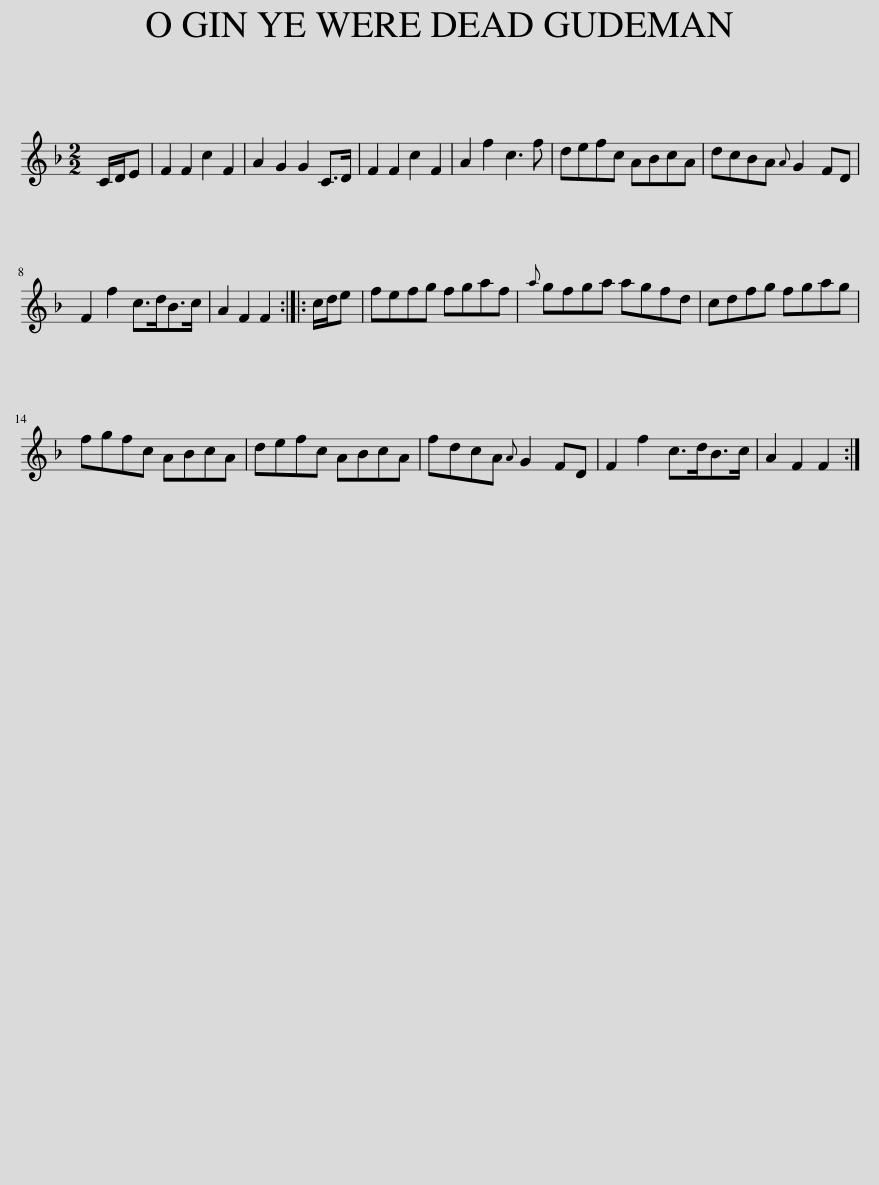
X:1
L:1/8
M:2/2
I:linebreak $
K:F
V:1 treble
V:1
 C/D/E | F2 F2 c2 F2 | A2 G2 G2 C>D | F2 F2 c2 F2 | A2 f2 c3 f | %5
 defc ABcA | dcBA{A} G2 FD |$ F2 f2 c>dB>c | A2 F2 F2 :: c/d/e | %10
 fefg fgaf |{a} gfga agfd | cdfg fgag |$ fgfc ABcA | defc ABcA | %15
 fdcA{A} G2 FD | F2 f2 c>dB>c | A2 F2 F2 :| %18
